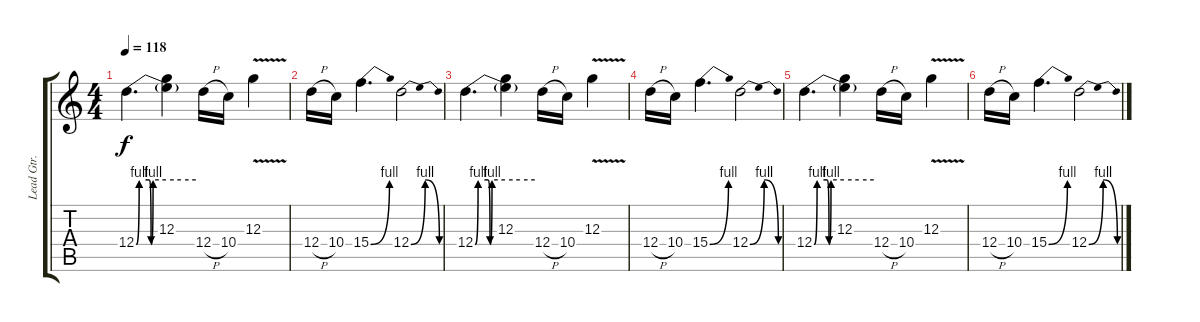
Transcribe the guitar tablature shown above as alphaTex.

\track ("Lead Gtr." "Lead Gtr.") {instrument distortionguitar}
\staff {score tabs}
\tuning (E4 B3 G3 D3 A2 D2) {hide}
\ts (4 4)
\tempo 118
\clef g2
\ks c
12.4{be (custom 0 0 3 4 13 4 15 0 17 4 30 4 45 4 60 4)}.4{d dy f} (12.3 12.4{t}).4 12.4{h}.16 10.4.16 12.3{v}.4 |
12.4{h}.16 10.4.16 15.4{be (bend 0 0 60 4)}.4{d} 12.4{be (bendrelease 0 0 2 4 2 4 60 0)}.2 |
12.4{be (custom 0 0 3 4 13 4 15 0 17 4 30 4 45 4 60 4)}.4{d} (12.3 12.4{t}).4 12.4{h}.16 10.4.16 12.3{v}.4 |
12.4{h}.16 10.4.16 15.4{be (bend 0 0 60 4)}.4{d} 12.4{be (bendrelease 0 0 2 4 2 4 60 0)}.2 |
12.4{be (custom 0 0 3 4 13 4 15 0 17 4 30 4 45 4 60 4)}.4{d} (12.3 12.4{t}).4 12.4{h}.16 10.4.16 12.3{v}.4 |
12.4{h}.16 10.4.16 15.4{be (bend 0 0 60 4)}.4{d} 12.4{be (bendrelease 0 0 2 4 2 4 60 0)}.2
